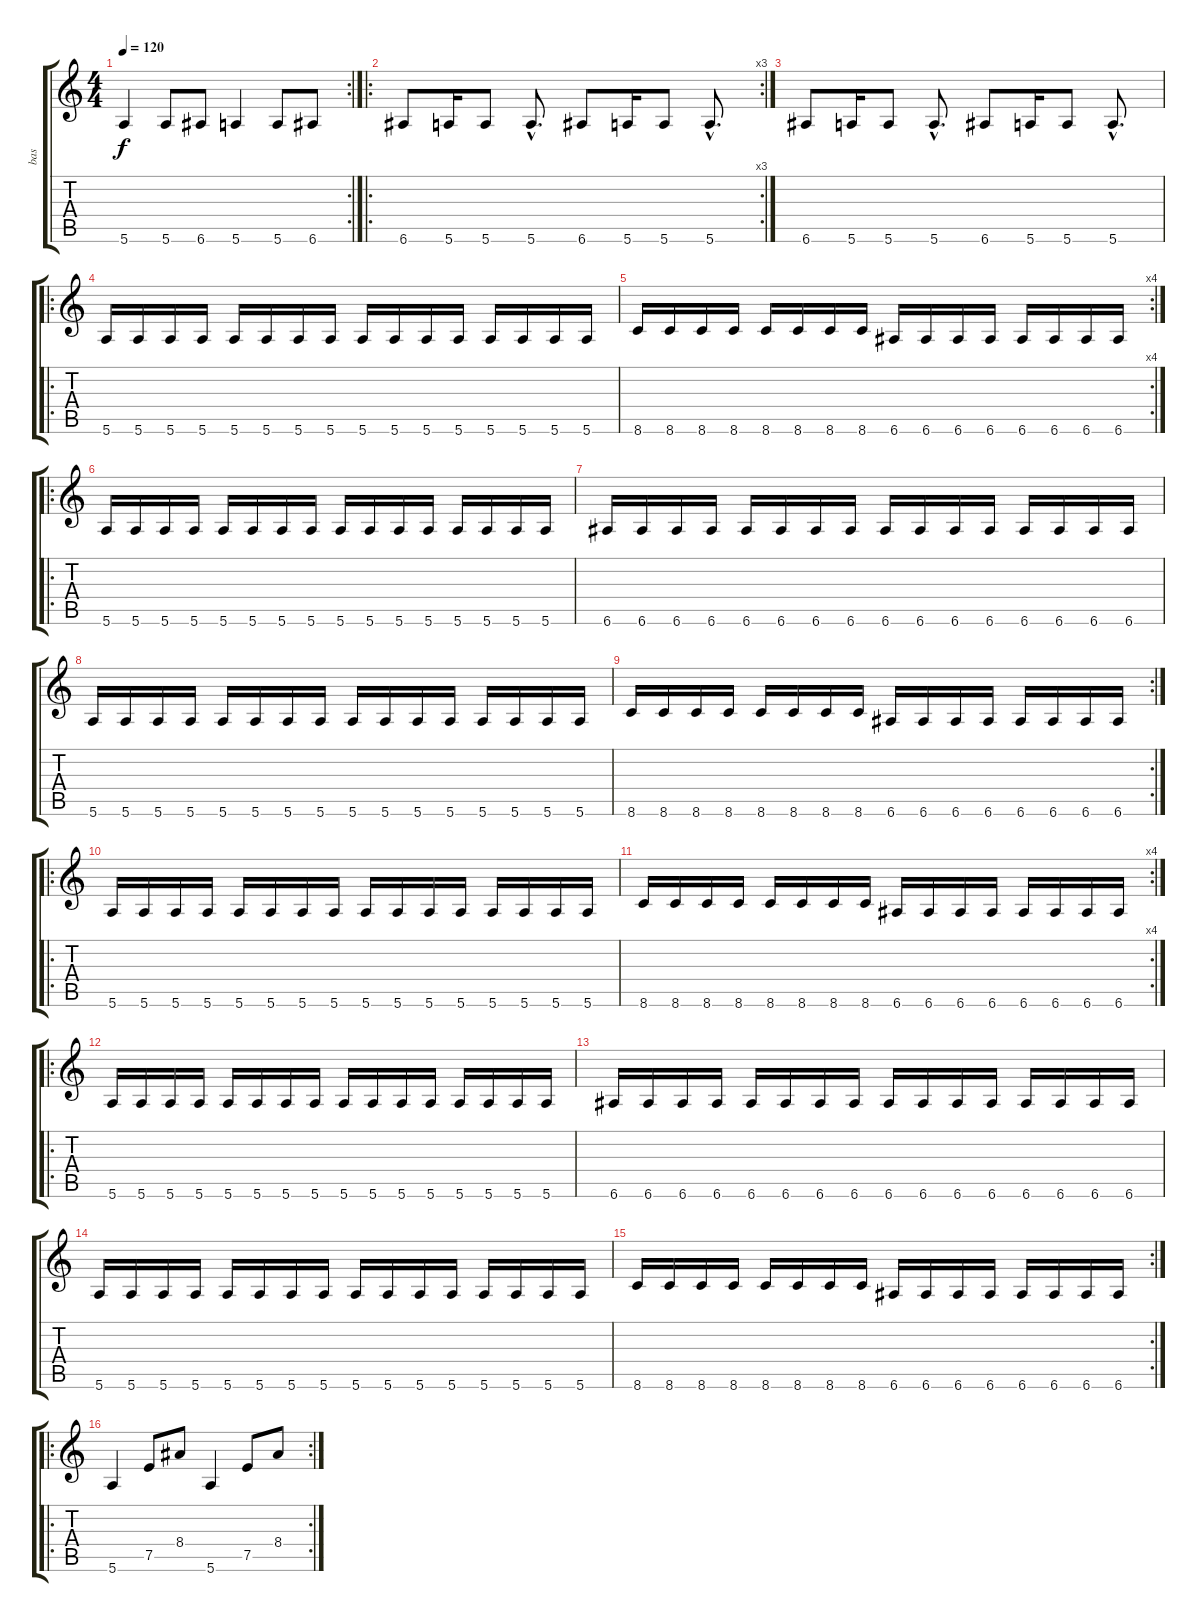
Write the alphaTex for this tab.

\track ("bas" "bas") {instrument overdrivenguitar}
\staff {score tabs}
\tuning (E4 B3 G3 D3 A2 E2) {hide}
\rc 2
\ts (4 4)
\tempo 120
\clef g2
\ks c
5.6.4{dy f} 5.6.8 6.6.8 5.6.4 5.6.8 6.6.8 |
\ro
\rc 3
6.6.8 5.6.16 5.6.8 5.6{hac}.8{d} 6.6.8 5.6.16 5.6.8 5.6{hac}.8{d} |
6.6.8 5.6.16 5.6.8 5.6{hac}.8{d} 6.6.8 5.6.16 5.6.8 5.6{hac}.8{d} |
\ro
5.6.16 5.6.16 5.6.16 5.6.16 5.6.16 5.6.16 5.6.16 5.6.16 5.6.16 5.6.16 5.6.16 5.6.16 5.6.16 5.6.16 5.6.16 5.6.16 |
\rc 4
8.6.16 8.6.16 8.6.16 8.6.16 8.6.16 8.6.16 8.6.16 8.6.16 6.6.16 6.6.16 6.6.16 6.6.16 6.6.16 6.6.16 6.6.16 6.6.16 |
\ro
5.6.16 5.6.16 5.6.16 5.6.16 5.6.16 5.6.16 5.6.16 5.6.16 5.6.16 5.6.16 5.6.16 5.6.16 5.6.16 5.6.16 5.6.16 5.6.16 |
6.6.16 6.6.16 6.6.16 6.6.16 6.6.16 6.6.16 6.6.16 6.6.16 6.6.16 6.6.16 6.6.16 6.6.16 6.6.16 6.6.16 6.6.16 6.6.16 |
5.6.16 5.6.16 5.6.16 5.6.16 5.6.16 5.6.16 5.6.16 5.6.16 5.6.16 5.6.16 5.6.16 5.6.16 5.6.16 5.6.16 5.6.16 5.6.16 |
\rc 2
8.6.16 8.6.16 8.6.16 8.6.16 8.6.16 8.6.16 8.6.16 8.6.16 6.6.16 6.6.16 6.6.16 6.6.16 6.6.16 6.6.16 6.6.16 6.6.16 |
\ro
5.6.16 5.6.16 5.6.16 5.6.16 5.6.16 5.6.16 5.6.16 5.6.16 5.6.16 5.6.16 5.6.16 5.6.16 5.6.16 5.6.16 5.6.16 5.6.16 |
\rc 4
8.6.16 8.6.16 8.6.16 8.6.16 8.6.16 8.6.16 8.6.16 8.6.16 6.6.16 6.6.16 6.6.16 6.6.16 6.6.16 6.6.16 6.6.16 6.6.16 |
\ro
5.6.16 5.6.16 5.6.16 5.6.16 5.6.16 5.6.16 5.6.16 5.6.16 5.6.16 5.6.16 5.6.16 5.6.16 5.6.16 5.6.16 5.6.16 5.6.16 |
6.6.16 6.6.16 6.6.16 6.6.16 6.6.16 6.6.16 6.6.16 6.6.16 6.6.16 6.6.16 6.6.16 6.6.16 6.6.16 6.6.16 6.6.16 6.6.16 |
5.6.16 5.6.16 5.6.16 5.6.16 5.6.16 5.6.16 5.6.16 5.6.16 5.6.16 5.6.16 5.6.16 5.6.16 5.6.16 5.6.16 5.6.16 5.6.16 |
\rc 2
8.6.16 8.6.16 8.6.16 8.6.16 8.6.16 8.6.16 8.6.16 8.6.16 6.6.16 6.6.16 6.6.16 6.6.16 6.6.16 6.6.16 6.6.16 6.6.16 |
\ro
\rc 2
5.6.4 7.5.8 8.4.8 5.6.4 7.5.8 8.4.8
